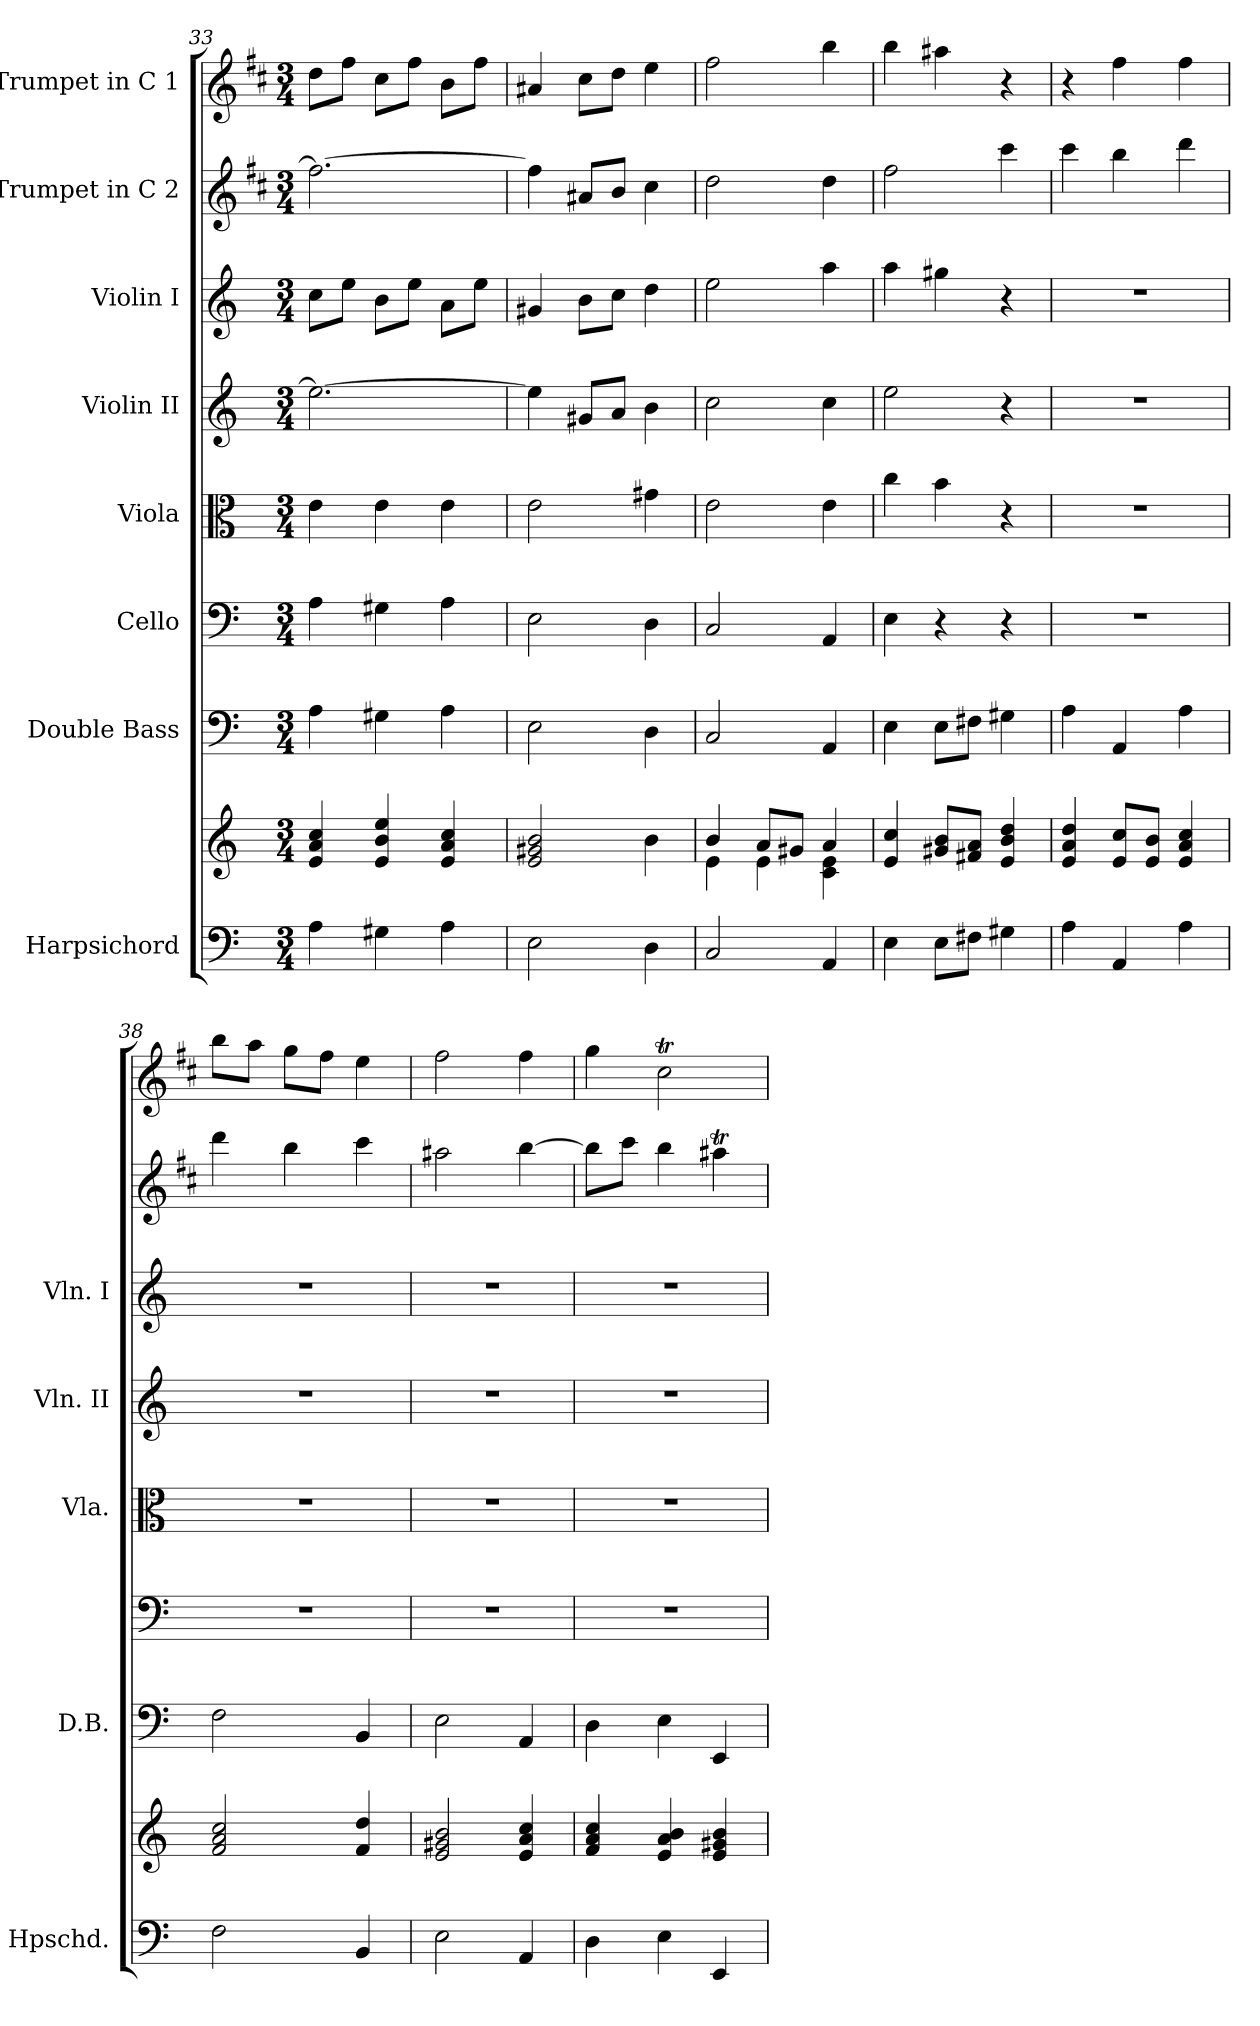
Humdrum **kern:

**kern	**kern	**kern	**kern	**kern	**kern	**kern	**kern	**kern
*part8	*part8	*part7	*part6	*part5	*part4	*part3	*part2	*part1
*staff9	*staff8	*staff7	*staff6	*staff5	*staff4	*staff3	*staff2	*staff1
*I"Harpsichord	*	*I"Double Bass	*I"Cello	*I"Viola	*I"Violin II	*I"Violin I	*I"Trumpet in C 2	*I"Trumpet in C 1
*I'Hpschd.	*	*I'D.B.	*	*I'Vla.	*I'Vln. II	*I'Vln. I	*	*
!!LO:PB:g=z
*clefF4	*clefG2	*clefF4	*clefF4	*clefC3	*clefG2	*clefG2	*clefG2	*clefG2
*	*	*ITrd7c12	*	*	*	*	*ITrd1c2	*ITrd1c2
*k[]	*k[]	*k[]	*k[]	*k[]	*k[]	*k[]	*k[]	*k[]
*M3/4	*M3/4	*M3/4	*M3/4	*M3/4	*M3/4	*M3/4	*M3/4	*M3/4
=33	=33	=33	=33	=33	=33	=33	=33	=33
4A\	4e/ 4a/ 4cc/	4AA\	4A\	4e\	2.ee\_	8cc\L	2.ee\_	8cc\L
.	.	.	.	.	.	8ee\J	.	8ee\J
4G#X\	4e/ 4b/ 4ee/	4GG#X\	4G#X\	4e\	.	8b\L	.	8b\L
.	.	.	.	.	.	8ee\J	.	8ee\J
4A\	4e/ 4a/ 4cc/	4AA\	4A\	4e\	.	8a\L	.	8a\L
.	.	.	.	.	.	8ee\J	.	8ee\J
=34	=34	=34	=34	=34	=34	=34	=34	=34
2E\	2e/ 2g#X/ 2b/	2EE\	2E\	2e\	4ee\]	4g#X/	4ee\]	4g#X/
.	.	.	.	.	8g#X/L	8b\L	8g#X/L	8b\L
.	.	.	.	.	8a/J	8cc\J	8a/J	8cc\J
4D\	4b\	4DD\	4D\	4g#X\	4b\	4dd\	4b\	4dd\
=35	=35	=35	=35	=35	=35	=35	=35	=35
*	*^	*	*	*	*	*	*	*
2C/	4b/	4e\	2CC/	2C/	2e\	2cc\	2ee\	2cc\	2ee\
.	8a/L	4e\	.	.	.	.	.	.	.
.	8g#X/J	.	.	.	.	.	.	.	.
4AA/	4a/	4c\ 4e\	4AAA/	4AA/	4e\	4cc\	4aa\	4cc\	4aa\
*	*v	*v	*	*	*	*	*	*	*
=36	=36	=36	=36	=36	=36	=36	=36	=36
4E\	4e/ 4cc/	4EE\	4E\	4cc\	2ee\	4aa\	2ee\	4aa\
8E\L	8g#X/ 8b/L	8EE\L	4r	4b\	.	4gg#X\	.	4gg#X\
8F#X\J	8f#X/ 8a/J	8FF#X\J	.	.	.	.	.	.
4G#X\	4e/ 4b/ 4dd/	4GG#X\	4r	4r	4r	4r	4bb\	4r
=37	=37	=37	=37	=37	=37	=37	=37	=37
4A\	4e/ 4a/ 4dd/	4AA\	2.r	2.r	2.r	2.r	4bb\	4r
4AA/	8e/ 8cc/L	4AAA/	.	.	.	.	4aa\	4ee\
.	8e/ 8b/J	.	.	.	.	.	.	.
4A\	4e/ 4a/ 4cc/	4AA\	.	.	.	.	4ccc\	4ee\
=38	=38	=38	=38	=38	=38	=38	=38	=38
2F\	2f/ 2a/ 2cc/	2FF\	2.r	2.r	2.r	2.r	4ccc\	8aa\L
.	.	.	.	.	.	.	.	8gg\J
.	.	.	.	.	.	.	4aa\	8ff\L
.	.	.	.	.	.	.	.	8ee\J
4BB/	4f/ 4dd/	4BBB/	.	.	.	.	4bb\	4dd\
!!LO:PB:g=z
=39	=39	=39	=39	=39	=39	=39	=39	=39
2E\	2e/ 2g#X/ 2b/	2EE\	2.r	2.r	2.r	2.r	2gg#X\	2ee\
4AA/	4e/ 4a/ 4cc/	4AAA/	.	.	.	.	[4aa\	4ee\
!!LO:PB:g=z
=40	=40	=40	=40	=40	=40	=40	=40	=40
4D\	4f/ 4a/ 4cc/	4DD\	2.r	2.r	2.r	2.r	8aa\L]	4ff\
.	.	.	.	.	.	.	8bb\J	.
4E\	4e/ 4a/ 4b/	4EE\	.	.	.	.	4aa\	2bt\
4EE/	4e/ 4g#X/ 4b/	4EEE/	.	.	.	.	4gg#Xt\	.
=	=	=	=	=	=	=	=	=
*-	*-	*-	*-	*-	*-	*-	*-	*-
